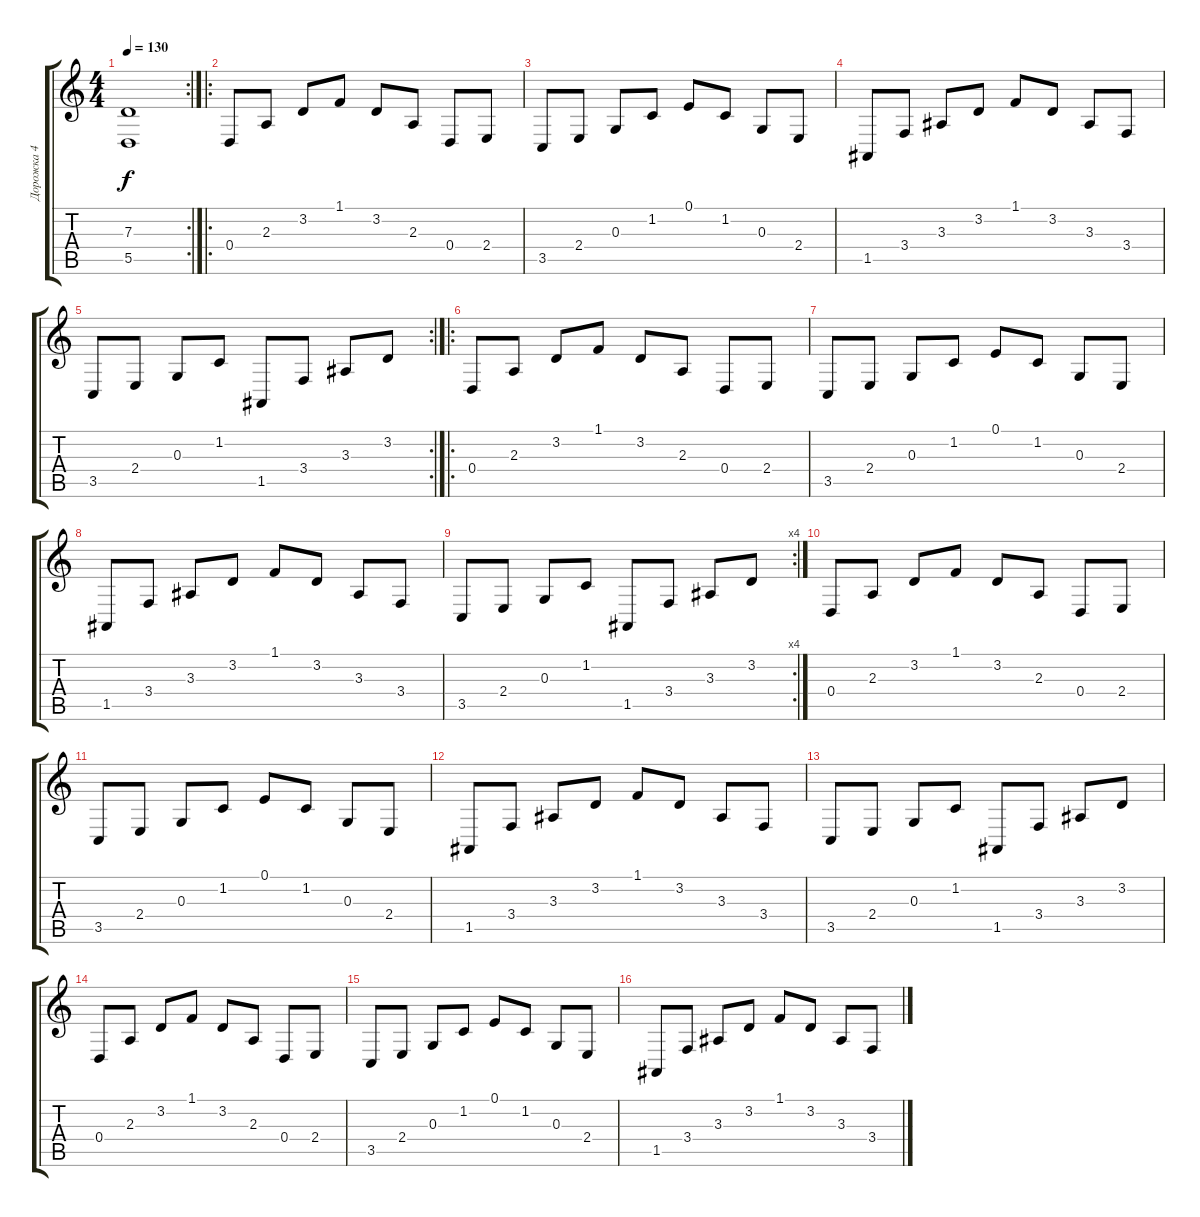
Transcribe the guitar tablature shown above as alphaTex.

\track ("Дорожка 4" "Дорожка 4") {instrument choiraahs}
\staff {score tabs}
\tuning (E4 B3 G3 D3 A2 E2) {hide}
\rc 2
\ts (4 4)
\tempo 130
\clef g2
\ks c
(7.3{t} 5.5{t}).1{dy f} |
\ro
0.4.8{volume 16 instrument flute} 2.3.8 3.2.8 1.1.8 3.2.8 2.3.8 0.4.8 2.4.8 |
3.5.8 2.4.8 0.3.8 1.2.8 0.1.8 1.2.8 0.3.8 2.4.8 |
1.5.8 3.4.8 3.3.8 3.2.8 1.1.8 3.2.8 3.3.8 3.4.8 |
\rc 2
3.5.8 2.4.8 0.3.8 1.2.8 1.5.8 3.4.8 3.3.8 3.2.8 |
\ro
0.4.8{volume 16 instrument flute} 2.3.8 3.2.8 1.1.8 3.2.8 2.3.8 0.4.8 2.4.8 |
3.5.8 2.4.8 0.3.8 1.2.8 0.1.8 1.2.8 0.3.8 2.4.8 |
1.5.8 3.4.8 3.3.8 3.2.8 1.1.8 3.2.8 3.3.8 3.4.8 |
\rc 4
3.5.8 2.4.8 0.3.8 1.2.8 1.5.8 3.4.8 3.3.8 3.2.8 |
0.4.8{volume 14 instrument flute} 2.3.8 3.2.8 1.1.8 3.2.8 2.3.8 0.4.8 2.4.8 |
3.5.8{volume 12} 2.4.8 0.3.8 1.2.8 0.1.8 1.2.8 0.3.8 2.4.8 |
1.5.8{volume 10} 3.4.8 3.3.8 3.2.8 1.1.8 3.2.8 3.3.8 3.4.8 |
3.5.8{volume 8} 2.4.8 0.3.8 1.2.8 1.5.8 3.4.8 3.3.8 3.2.8 |
0.4.8{volume 6 instrument flute} 2.3.8 3.2.8 1.1.8 3.2.8 2.3.8 0.4.8 2.4.8 |
3.5.8{volume 4} 2.4.8 0.3.8 1.2.8 0.1.8 1.2.8 0.3.8 2.4.8 |
1.5.8{volume 2} 3.4.8 3.3.8 3.2.8 1.1.8 3.2.8 3.3.8 3.4.8
